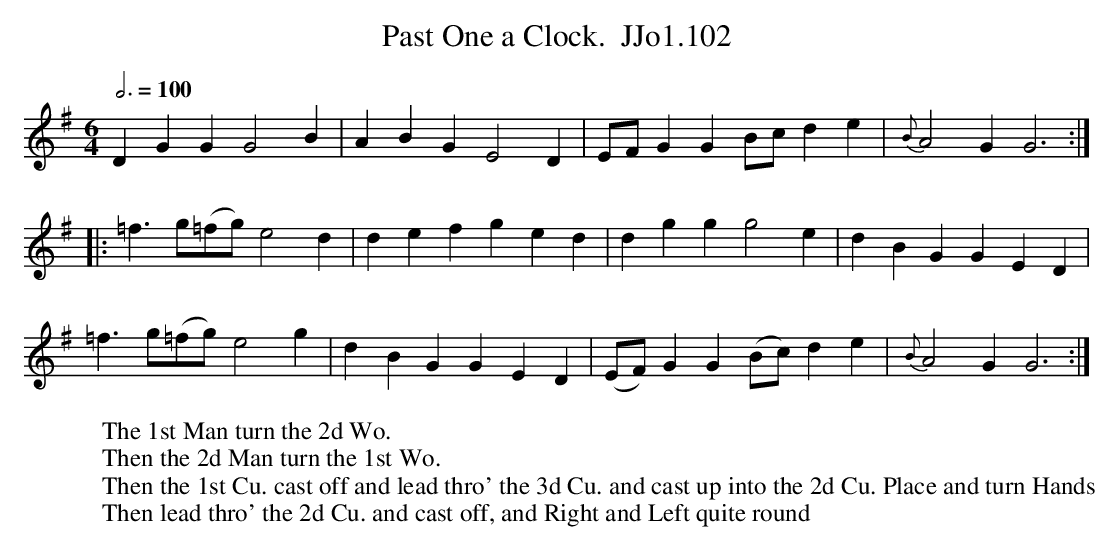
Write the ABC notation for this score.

X:1
T:Past One a Clock.  JJo1.102
M:6/4
L:1/4
Q:3/4=100
K:G
DGG G2B | ABG E2D | E/F/GG B/c/de | {B}A2G G3 :|
|:=f>g(=f/g/) e2d | def ged | dgg g2e | dBG GED |
=f>g(=f/g/) e2g | dBG GED | (E/F/)GG (B/c/)de | {B}A2G G3 :|
W:The 1st Man turn the 2d Wo.
W:Then the 2d Man turn the 1st Wo.
W:Then the 1st Cu. cast off and lead thro' the 3d Cu. and cast up into the 2d Cu. Place and turn Hands
W:Then lead thro' the 2d Cu. and cast off, and Right and Left quite round
